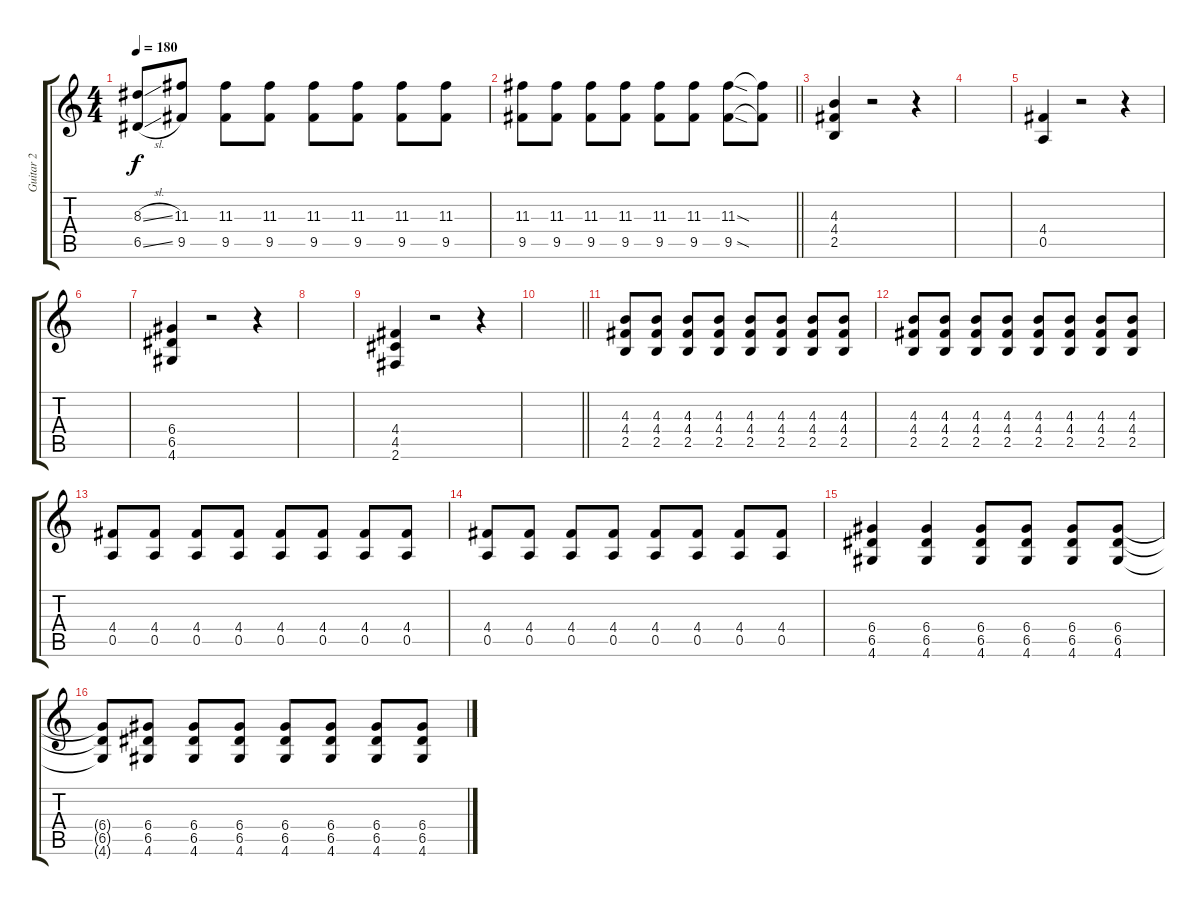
\track ("Guitar 2" "Guitar 2") {instrument overdrivenguitar}
\staff {score tabs}
\tuning (E4 B3 G3 D3 A2 E2) {hide}
\ts (4 4)
\tempo 180
\clef g2
\ks c
(8.3{sl} 6.5{sl}).8{dy f} (11.3 9.5).8 (11.3 9.5).8 (11.3 9.5).8 (11.3 9.5).8 (11.3 9.5).8 (11.3 9.5).8 (11.3 9.5).8 |
\barLineRight lightlight
(11.3 9.5).8 (11.3 9.5).8 (11.3 9.5).8 (11.3 9.5).8 (11.3 9.5).8 (11.3 9.5).8 (11.3{sod} 9.5{sod}).8 (11.3{t} 9.5{t}).8 |
(4.3 4.4 2.5).4 r.2 r.4 |
|
(4.4 0.5).4 r.2 r.4 |
|
(6.4 6.5 4.6).4 r.2 r.4 |
|
(4.4 4.5 2.6).4 r.2 r.4 |
\barLineRight lightlight
|
(4.3 4.4 2.5).8 (4.3 4.4 2.5).8 (4.3 4.4 2.5).8 (4.3 4.4 2.5).8 (4.3 4.4 2.5).8 (4.3 4.4 2.5).8 (4.3 4.4 2.5).8 (4.3 4.4 2.5).8 |
(4.3 4.4 2.5).8 (4.3 4.4 2.5).8 (4.3 4.4 2.5).8 (4.3 4.4 2.5).8 (4.3 4.4 2.5).8 (4.3 4.4 2.5).8 (4.3 4.4 2.5).8 (4.3 4.4 2.5).8 |
(4.4 0.5).8 (4.4 0.5).8 (4.4 0.5).8 (4.4 0.5).8 (4.4 0.5).8 (4.4 0.5).8 (4.4 0.5).8 (4.4 0.5).8 |
(4.4 0.5).8 (4.4 0.5).8 (4.4 0.5).8 (4.4 0.5).8 (4.4 0.5).8 (4.4 0.5).8 (4.4 0.5).8 (4.4 0.5).8 |
(6.4 6.5 4.6).4 (6.4 6.5 4.6).4 (6.4 6.5 4.6).8 (6.4 6.5 4.6).8 (6.4 6.5 4.6).8 (6.4 6.5 4.6).8 |
(6.4{t} 6.5{t} 4.6{t}).8 (6.4 6.5 4.6).8 (6.4 6.5 4.6).8 (6.4 6.5 4.6).8 (6.4 6.5 4.6).8 (6.4 6.5 4.6).8 (6.4 6.5 4.6).8 (6.4 6.5 4.6).8
